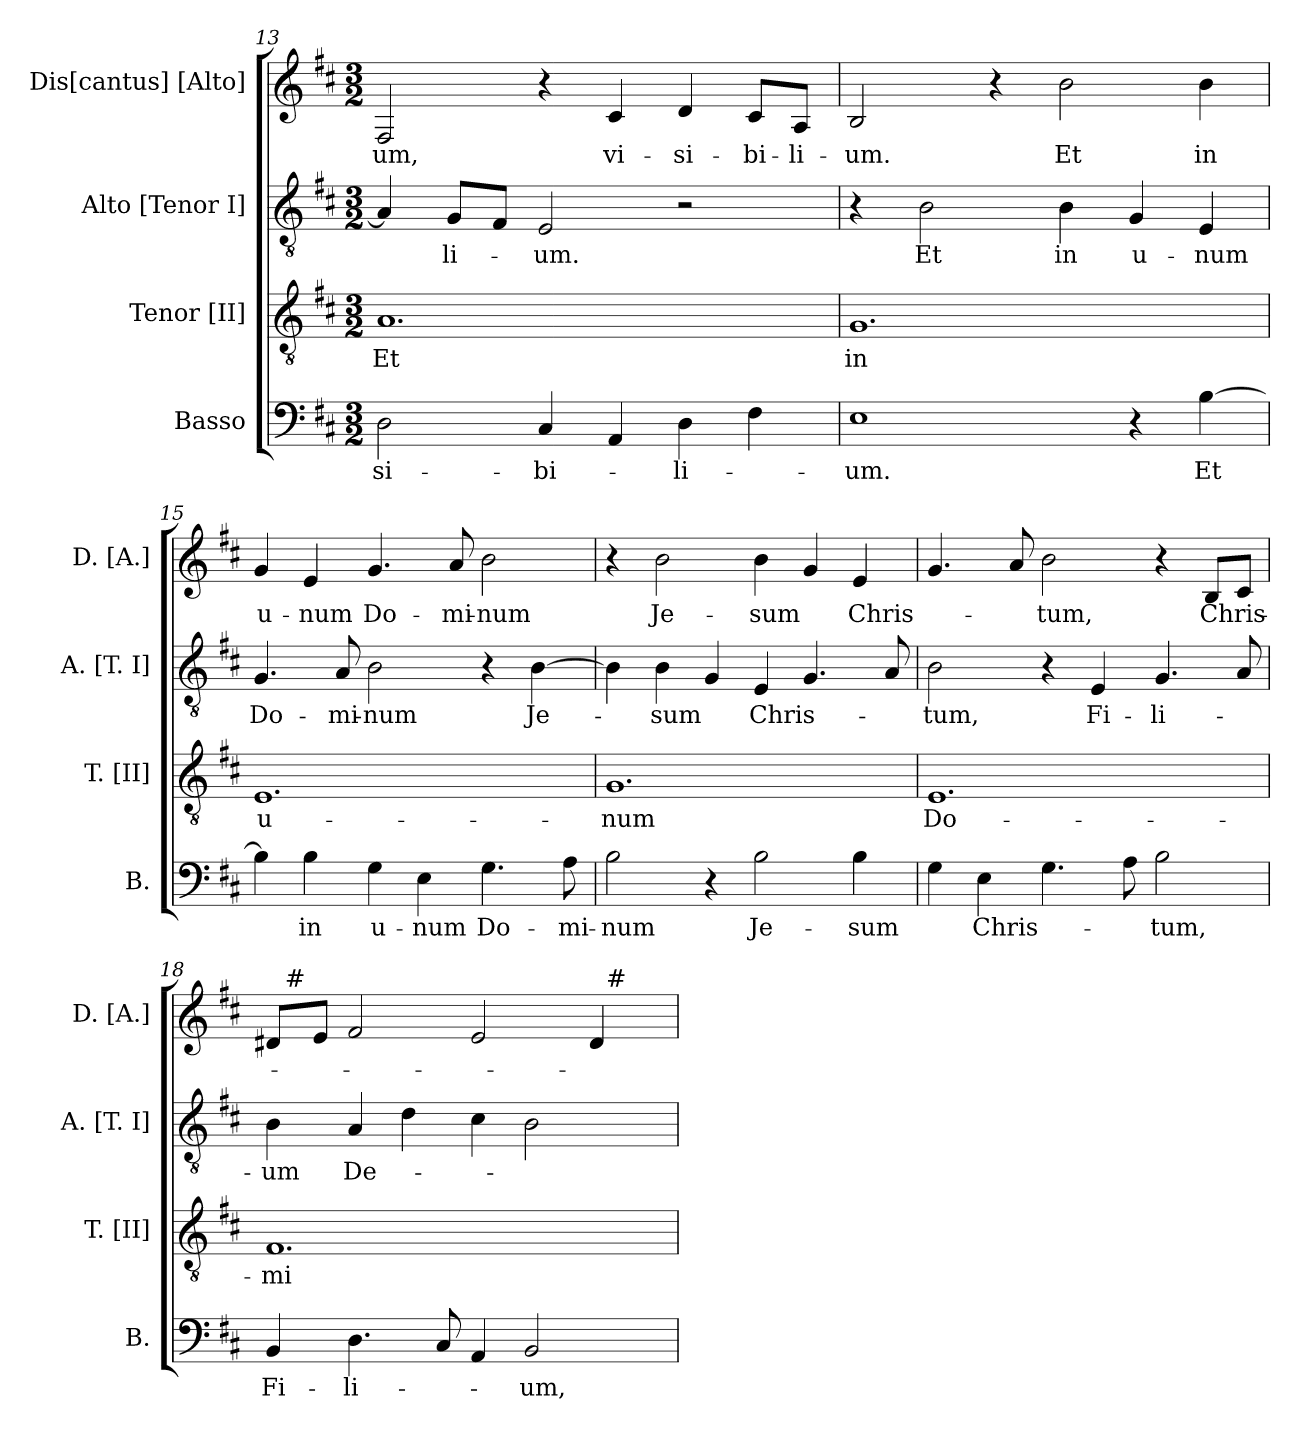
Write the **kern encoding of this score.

**kern	**text	**kern	**text	**kern	**text	**kern	**text
*part4	*part4	*part3	*part3	*part2	*part2	*part1	*part1
*staff4	*staff4	*staff3	*staff3	*staff2	*staff2	*staff1	*staff1
*I"Basso	*	*I"Tenor [II]	*	*I"Alto [Tenor I]	*	*I"Dis[cantus] [Alto]	*
*I'B.	*	*I'T. [II]	*	*I'A. [T. I]	*	*I'D. [A.]	*
*clefF4	*	*clefGv2	*	*clefGv2	*	*clefG2	*
*	*	*ITrd7c12	*	*ITrd7c12	*	*	*
*k[f#c#]	*	*k[f#c#]	*	*k[f#c#]	*	*k[f#c#]	*
*D:	*	*D:	*	*D:	*	*D:	*
*M3/2	*	*M3/2	*	*M3/2	*	*M3/2	*
=13	=13	=13	=13	=13	=13	=13	=13
!	!LO:LY:b:color=#000000	!	!	!	!	!	!
!	!	!	!LO:LY:b:color=#000000	!	!	!	!
!	!	!	!	!	!	!	!LO:LY:b:color=#000000
2Di\	-si-	1.AAi	Et	4AAi/]	.	2F#i/	-um,
!	!	!	!	!	!LO:LY:b:color=#000000	!	!
.	.	.	.	8GGi/L	-li-	.	.
.	.	.	.	8FF#i/J	.	.	.
!	!LO:LY:b:color=#000000	!	!	!	!	!	!
!	!	!	!	!	!LO:LY:b:color=#000000	!	!
4C#i/	-bi-	.	.	2EEi/	-um.	4r	.
!	!	!	!	!	!	!	!LO:LY:b:color=#000000
4AAi/	.	.	.	.	.	4c#i/	vi-
!	!LO:LY:b:color=#000000	!	!	!	!	!	!
!	!	!	!	!	!	!	!LO:LY:b:color=#000000
4Di\	-li-	.	.	2r	.	4di/	-si-
!	!	!	!	!	!	!	!LO:LY:b:color=#000000
4F#i\	.	.	.	.	.	8c#i/L	-bi-
!	!	!	!	!	!	!	!LO:LY:b:color=#000000
.	.	.	.	.	.	8Ai/J	-li-
=14	=14	=14	=14	=14	=14	=14	=14
!	!LO:LY:b:color=#000000	!	!	!	!	!	!
!	!	!	!LO:LY:b:color=#000000	!	!	!	!
!	!	!	!	!	!	!	!LO:LY:b:color=#000000
1Ei	-um.	1.GGi	in	4r	.	2Bi/	-um.
!	!	!	!	!	!LO:LY:b:color=#000000	!	!
.	.	.	.	2BBi\	Et	.	.
.	.	.	.	.	.	4r	.
!	!	!	!	!	!LO:LY:b:color=#000000	!	!
!	!	!	!	!	!	!	!LO:LY:b:color=#000000
.	.	.	.	4BBi\	in	2bi\	Et
!	!	!	!	!	!LO:LY:b:color=#000000	!	!
4r	.	.	.	4GGi/	u-	.	.
!	!LO:LY:b:color=#000000	!	!	!	!	!	!
!	!	!	!	!	!LO:LY:b:color=#000000	!	!
!	!	!	!	!	!	!	!LO:LY:b:color=#000000
[>4Bi\	Et	.	.	4EEi/	-num	4bi\	in
=15	=15	=15	=15	=15	=15	=15	=15
!	!	!	!LO:LY:b:color=#000000	!	!	!	!
!	!	!	!	!	!LO:LY:b:color=#000000	!	!
!	!	!	!	!	!	!	!LO:LY:b:color=#000000
4Bi\]	.	1.EEi	u-	4.GGi/	Do-	4gi/	u-
!	!LO:LY:b:color=#000000	!	!	!	!	!	!
!	!	!	!	!	!	!	!LO:LY:b:color=#000000
4Bi\	in	.	.	.	.	4ei/	-num
!	!	!	!	!	!LO:LY:b:color=#000000	!	!
.	.	.	.	8AAi/	-mi-	.	.
!	!LO:LY:b:color=#000000	!	!	!	!	!	!
!	!	!	!	!	!LO:LY:b:color=#000000	!	!
!	!	!	!	!	!	!	!LO:LY:b:color=#000000
4Gi\	u-	.	.	2BBi\	-num	4.gi/	Do-
!	!LO:LY:b:color=#000000	!	!	!	!	!	!
4Ei\	-num	.	.	.	.	.	.
!	!	!	!	!	!	!	!LO:LY:b:color=#000000
.	.	.	.	.	.	8ai/	-mi-
!	!LO:LY:b:color=#000000	!	!	!	!	!	!
!	!	!	!	!	!	!	!LO:LY:b:color=#000000
4.Gi\	Do-	.	.	4r	.	2bi\	-num
!	!	!	!	!	!LO:LY:b:color=#000000	!	!
.	.	.	.	[>4BBi\	Je-	.	.
!	!LO:LY:b:color=#000000	!	!	!	!	!	!
8Ai\	-mi-	.	.	.	.	.	.
=16	=16	=16	=16	=16	=16	=16	=16
!	!LO:LY:b:color=#000000	!	!	!	!	!	!
!	!	!	!LO:LY:b:color=#000000	!	!	!	!
2Bi\	-num	1.GGi	-num	4BBi\]	.	4r	.
!	!	!	!	!	!LO:LY:b:color=#000000	!	!
!	!	!	!	!	!	!	!LO:LY:b:color=#000000
.	.	.	.	4BBi\	-sum	2bi\	Je-
4r	.	.	.	4GGi/	.	.	.
!	!LO:LY:b:color=#000000	!	!	!	!	!	!
!	!	!	!	!	!LO:LY:b:color=#000000	!	!
!	!	!	!	!	!	!	!LO:LY:b:color=#000000
2Bi\	Je-	.	.	4EEi/	Chris-	4bi\	-sum
.	.	.	.	4.GGi/	.	4gi/	.
!	!LO:LY:b:color=#000000	!	!	!	!	!	!
!	!	!	!	!	!	!	!LO:LY:b:color=#000000
4Bi\	-sum	.	.	.	.	4ei/	Chris-
.	.	.	.	8AAi/	.	.	.
!!LO:PB:g=z
=17	=17	=17	=17	=17	=17	=17	=17
!	!	!	!LO:LY:b:color=#000000	!	!	!	!
!	!	!	!	!	!LO:LY:b:color=#000000	!	!
4Gi\	.	1.EEi	Do-	2BBi\	-tum,	4.gi/	.
!	!LO:LY:b:color=#000000	!	!	!	!	!	!
4Ei\	Chris-	.	.	.	.	.	.
.	.	.	.	.	.	8ai/	.
!	!	!	!	!	!	!	!LO:LY:b:color=#000000
4.Gi\	.	.	.	4r	.	2bi\	-tum,
!	!	!	!	!	!LO:LY:b:color=#000000	!	!
.	.	.	.	4EEi/	Fi-	.	.
8Ai\	.	.	.	.	.	.	.
!	!LO:LY:b:color=#000000	!	!	!	!	!	!
!	!	!	!	!	!LO:LY:b:color=#000000	!	!
2Bi\	-tum,	.	.	4.GGi/	-li-	4r	.
!	!	!	!	!	!	!	!LO:LY:b:color=#000000
.	.	.	.	.	.	8Bi/L	Chris-
.	.	.	.	8AAi/	.	8c#i/J	.
=18	=18	=18	=18	=18	=18	=18	=18
!	!LO:LY:b:color=#000000	!	!	!	!	!	!
!	!	!	!LO:LY:b:color=#000000	!	!	!	!
!	!	!	!	!	!LO:LY:b:color=#000000	!	!
*	*	*	*	*	*	*^	*
4BBi/	Fi-	1.FF#i	-mi-	4BBi\	-um	8d#i/L	32ryy	.
.	.	.	.	.	.	.	256ryy	.
!	!	!	!	!	!	!	!LO:TX:a:t=#	!
.	.	.	.	.	.	.	1ryy	.
.	.	.	.	.	.	8ei/J	.	.
!	!LO:LY:b:color=#000000	!	!	!	!	!	!	!
!	!	!	!	!	!LO:LY:b:color=#000000	!	!	!
4.Di\	-li-	.	.	4AAi/	De-	2f#i/	.	.
.	.	.	.	4Di\	.	.	.	.
8C#i/	.	.	.	.	.	.	.	.
4AAi/	.	.	.	4C#i\	.	2ei/	.	.
!	!LO:LY:b:color=#000000	!	!	!	!	!	!	!
2BBi/	-um,	.	.	2BBi\	.	.	.	.
.	.	.	.	.	.	.	4ryy	.
.	.	.	.	.	.	4d#i/	.	.
!	!	!	!	!	!	!	!LO:TX:a:t=#	!
.	.	.	.	.	.	.	8ryy	.
.	.	.	.	.	.	.	16ryy	.
.	.	.	.	.	.	.	64..ryy	.
*	*	*	*	*	*	*v	*v	*
=	=	=	=	=	=	=	=
*-	*-	*-	*-	*-	*-	*-	*-
